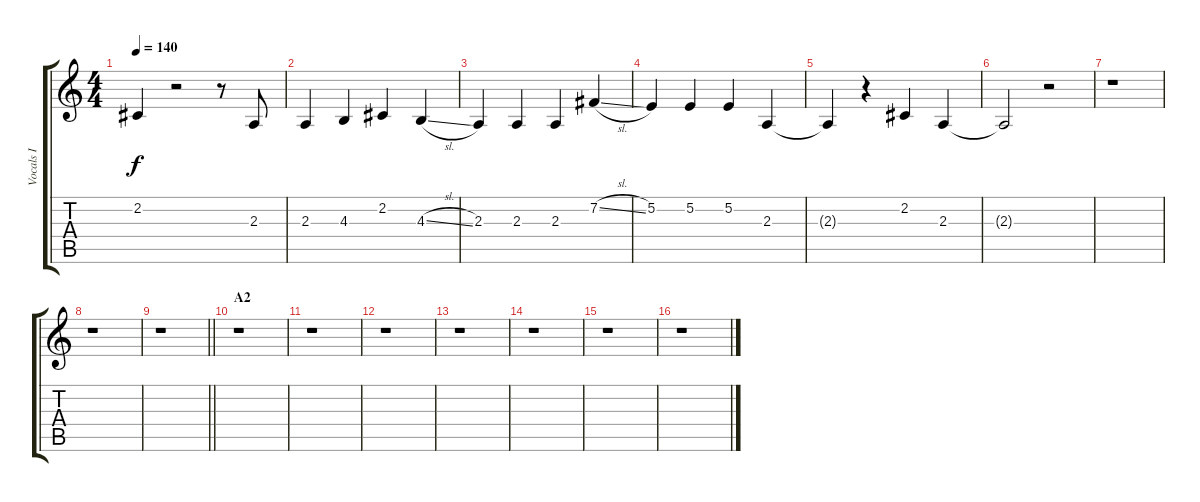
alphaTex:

\track ("Vocals I" "Vocals I") {instrument voiceoohs}
\staff {score tabs}
\tuning (E4 B3 G3 D3 A2 E2) {hide}
\ts (4 4)
\tempo 140
\clef g2
\ks c
2.2{t}.4{dy f} r.2 r.8 2.3.8 |
2.3.4 4.3.4 2.2.4 4.3{sl}.4 |
2.3.4 2.3.4 2.3.4 7.2{sl}.4 |
5.2.4 5.2.4 5.2.4 2.3.4 |
2.3{t}.4 r.4 2.2.4 2.3.4 |
2.3{t}.2 r.2 |
r.1 |
r.1 |
\barLineRight lightlight
r.1 |
\section ("" "A2")
r.1 |
r.1 |
r.1 |
r.1 |
r.1 |
r.1 |
r.1
